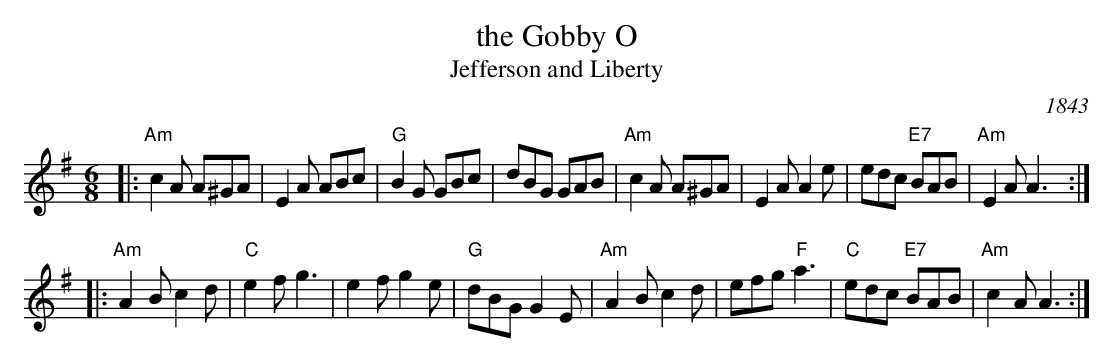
X:1
T: the Gobby O
T: Jefferson and Liberty
O: 1843
M: 6/8
L: 1/8
K: Ador
|:\
"Am"c2A A^GA | E2A ABc | "G"B2G GBc | dBG GAB |\
"Am"c2A A^GA | E2A A2e | edc "E7"BAB | "Am"E2A A3 :|
|:\
"Am"A2B c2d | "C"e2f g3 | e2f g2e | "G"dBG G2E |\
"Am"A2B c2d | efg "F"a3 | "C"edc "E7"BAB | "Am"c2A A3 :|
